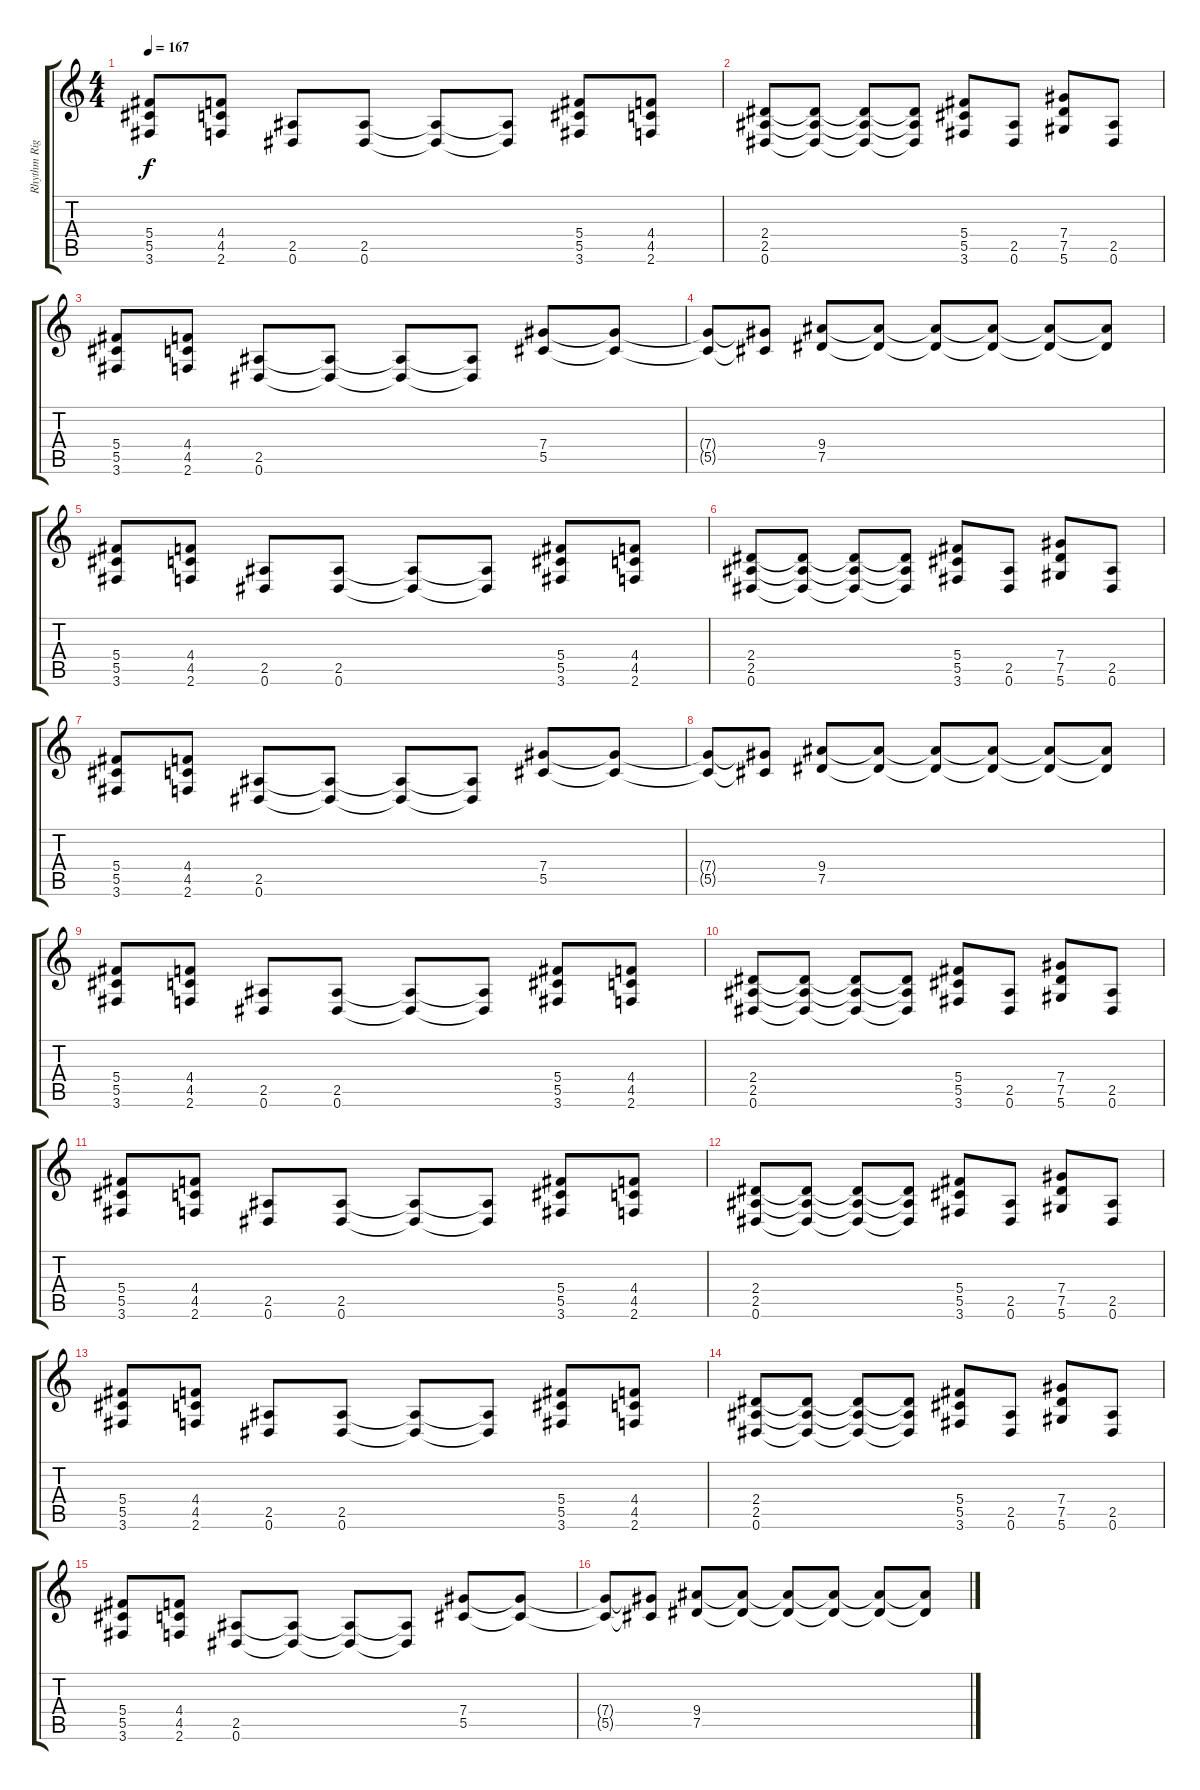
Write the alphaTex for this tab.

\track ("Rhythm Right" "Rhythm Rig") {instrument distortionguitar}
\staff {score tabs}
\tuning (Eb4 Bb3 Gb3 Db3 Ab2 Eb2) {hide}
\ts (4 4)
\tempo 167
\clef g2
\ks c
(5.4 5.5 3.6).8{dy f} (4.4 4.5 2.6).8 (2.5 0.6).8 (2.5 0.6).8 (2.5{t} 0.6{t}).8 (2.5{t} 0.6{t}).8 (5.4 5.5 3.6).8 (4.4 4.5 2.6).8 |
(2.4 2.5 0.6).8 (2.4{t} 2.5{t} 0.6{t}).8 (2.4{t} 2.5{t} 0.6{t}).8 (2.4{t} 2.5{t} 0.6{t}).8 (5.4 5.5 3.6).8 (2.5 0.6).8 (7.4 7.5 5.6).8 (2.5 0.6).8 |
(5.4 5.5 3.6).8 (4.4 4.5 2.6).8 (2.5 0.6).8 (2.5{t} 0.6{t}).8 (2.5{t} 0.6{t}).8 (2.5{t} 0.6{t}).8 (7.4 5.5).8 (7.4{t} 5.5{t}).8 |
(7.4{t} 5.5{t}).8 (7.4{t} 5.5{t}).8 (9.4 7.5).8 (9.4{t} 7.5{t}).8 (9.4{t} 7.5{t}).8 (9.4{t} 7.5{t}).8 (9.4{t} 7.5{t}).8 (9.4{t} 7.5{t}).8 |
(5.4 5.5 3.6).8 (4.4 4.5 2.6).8 (2.5 0.6).8 (2.5 0.6).8 (2.5{t} 0.6{t}).8 (2.5{t} 0.6{t}).8 (5.4 5.5 3.6).8 (4.4 4.5 2.6).8 |
(2.4 2.5 0.6).8 (2.4{t} 2.5{t} 0.6{t}).8 (2.4{t} 2.5{t} 0.6{t}).8 (2.4{t} 2.5{t} 0.6{t}).8 (5.4 5.5 3.6).8 (2.5 0.6).8 (7.4 7.5 5.6).8 (2.5 0.6).8 |
(5.4 5.5 3.6).8 (4.4 4.5 2.6).8 (2.5 0.6).8 (2.5{t} 0.6{t}).8 (2.5{t} 0.6{t}).8 (2.5{t} 0.6{t}).8 (7.4 5.5).8 (7.4{t} 5.5{t}).8 |
(7.4{t} 5.5{t}).8 (7.4{t} 5.5{t}).8 (9.4 7.5).8 (9.4{t} 7.5{t}).8 (9.4{t} 7.5{t}).8 (9.4{t} 7.5{t}).8 (9.4{t} 7.5{t}).8 (9.4{t} 7.5{t}).8 |
(5.4 5.5 3.6).8 (4.4 4.5 2.6).8 (2.5 0.6).8 (2.5 0.6).8 (2.5{t} 0.6{t}).8 (2.5{t} 0.6{t}).8 (5.4 5.5 3.6).8 (4.4 4.5 2.6).8 |
(2.4 2.5 0.6).8 (2.4{t} 2.5{t} 0.6{t}).8 (2.4{t} 2.5{t} 0.6{t}).8 (2.4{t} 2.5{t} 0.6{t}).8 (5.4 5.5 3.6).8 (2.5 0.6).8 (7.4 7.5 5.6).8 (2.5 0.6).8 |
(5.4 5.5 3.6).8 (4.4 4.5 2.6).8 (2.5 0.6).8 (2.5 0.6).8 (2.5{t} 0.6{t}).8 (2.5{t} 0.6{t}).8 (5.4 5.5 3.6).8 (4.4 4.5 2.6).8 |
(2.4 2.5 0.6).8 (2.4{t} 2.5{t} 0.6{t}).8 (2.4{t} 2.5{t} 0.6{t}).8 (2.4{t} 2.5{t} 0.6{t}).8 (5.4 5.5 3.6).8 (2.5 0.6).8 (7.4 7.5 5.6).8 (2.5 0.6).8 |
(5.4 5.5 3.6).8 (4.4 4.5 2.6).8 (2.5 0.6).8 (2.5 0.6).8 (2.5{t} 0.6{t}).8 (2.5{t} 0.6{t}).8 (5.4 5.5 3.6).8 (4.4 4.5 2.6).8 |
(2.4 2.5 0.6).8 (2.4{t} 2.5{t} 0.6{t}).8 (2.4{t} 2.5{t} 0.6{t}).8 (2.4{t} 2.5{t} 0.6{t}).8 (5.4 5.5 3.6).8 (2.5 0.6).8 (7.4 7.5 5.6).8 (2.5 0.6).8 |
(5.4 5.5 3.6).8 (4.4 4.5 2.6).8 (2.5 0.6).8 (2.5{t} 0.6{t}).8 (2.5{t} 0.6{t}).8 (2.5{t} 0.6{t}).8 (7.4 5.5).8 (7.4{t} 5.5{t}).8 |
(7.4{t} 5.5{t}).8 (7.4{t} 5.5{t}).8 (9.4 7.5).8 (9.4{t} 7.5{t}).8 (9.4{t} 7.5{t}).8 (9.4{t} 7.5{t}).8 (9.4{t} 7.5{t}).8 (9.4{t} 7.5{t}).8
